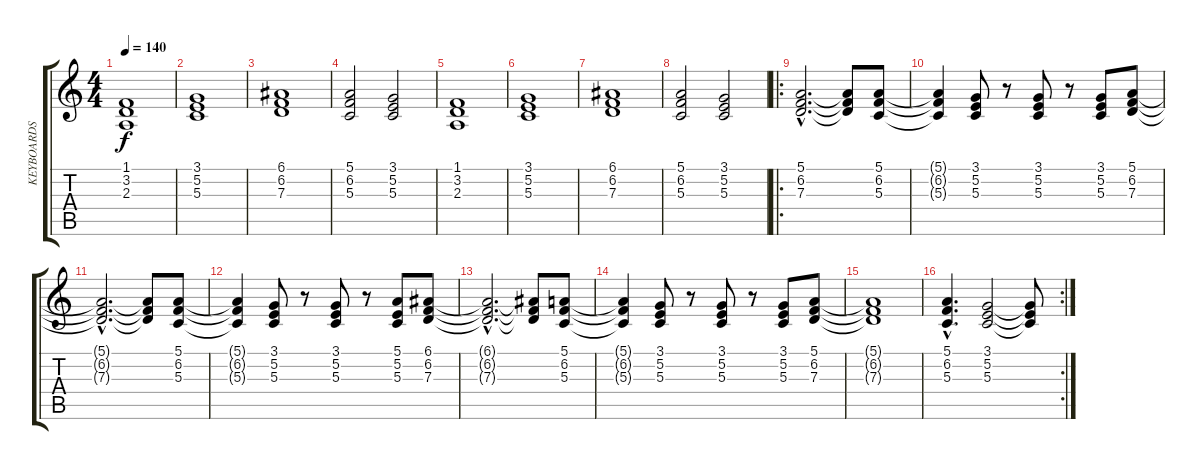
\track ("KEYBOARDS 4" "KEYBOARDS ") {instrument pad4choir}
\staff {score tabs}
\tuning (E4 B3 G3 D3 A2 E2) {hide}
\ts (4 4)
\tempo 140
\clef g2
\ks c
(1.1 3.2 2.3).1{dy f} |
(3.1 5.2 5.3).1 |
(6.1 6.2 7.3).1 |
(5.1 6.2 5.3).2 (3.1 5.2 5.3).2 |
(1.1 3.2 2.3).1 |
(3.1 5.2 5.3).1 |
(6.1 6.2 7.3).1 |
(5.1 6.2 5.3).2 (3.1 5.2 5.3).2 |
\ro
(5.1{hac} 6.2{hac} 7.3{hac}).2{d} (5.1{t} 6.2{t} 7.3{t}).8 (5.1 6.2 5.3).8 |
(5.1{t} 6.2{t} 5.3{t}).4 (3.1 5.2 5.3).8 r.8 (3.1 5.2 5.3).8 r.8 (3.1 5.2 5.3).8 (5.1 6.2 7.3).8 |
(5.1{hac t} 6.2{hac t} 7.3{hac t}).2{d} (5.1{t} 6.2{t} 7.3{t}).8 (5.1 6.2 5.3).8 |
(5.1{t} 6.2{t} 5.3{t}).4 (3.1 5.2 5.3).8 r.8 (3.1 5.2 5.3).8 r.8 (5.1 5.2 5.3).8 (6.1 6.2 7.3).8 |
(6.1{hac t} 6.2{hac t} 7.3{hac t}).2{d} (6.1{t} 6.2{t} 7.3{t}).8 (5.1 6.2 5.3).8 |
(5.1{t} 6.2{t} 5.3{t}).4 (3.1 5.2 5.3).8 r.8 (3.1 5.2 5.3).8 r.8 (3.1 5.2 5.3).8 (5.1 6.2 7.3).8 |
(5.1{t} 6.2{t} 7.3{t}).1 |
\rc 2
(5.1{hac} 6.2{hac} 5.3{hac}).4{d} (3.1 5.2 5.3).2 (3.1{t} 5.2{t} 5.3{t}).8
